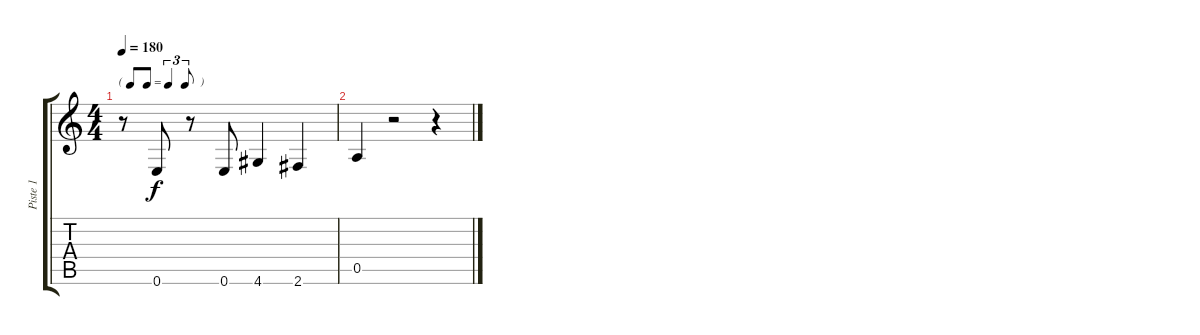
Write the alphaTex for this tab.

\track ("Piste 1" "Piste 1") {instrument acousticguitarnylon}
\staff {score tabs}
\tuning (E4 B3 G3 D3 A2 E2) {hide}
\ts (4 4)
\tf triplet8th
\tempo 180
\clef g2
\ks c
r.8{dy f} 0.6.8 r.8 0.6.8 4.6.4 2.6.4 |
0.5.4 r.2 r.4
